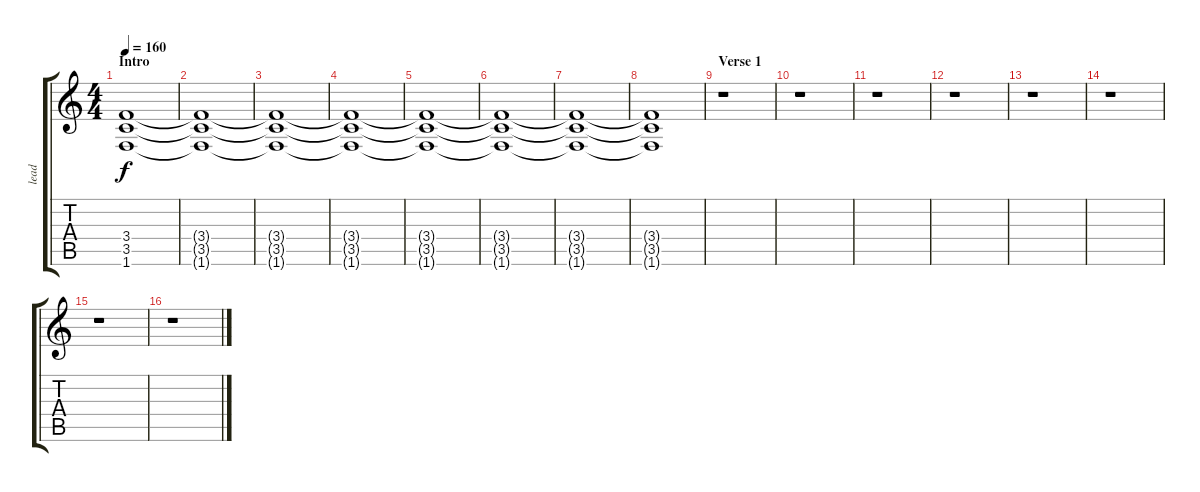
\track ("lead" "lead") {instrument overdrivenguitar}
\staff {score tabs}
\tuning (E4 B3 G3 D3 A2 E2) {hide}
\ts (4 4)
\section ("" "Intro")
\tempo 160
\clef g2
\ks c
(3.4 3.5 1.6).1{dy f instrument overdrivenguitar} |
(3.4{t} 3.5{t} 1.6{t}).1 |
(3.4{t} 3.5{t} 1.6{t}).1 |
(3.4{t} 3.5{t} 1.6{t}).1 |
(3.4{t} 3.5{t} 1.6{t}).1 |
(3.4{t} 3.5{t} 1.6{t}).1 |
(3.4{t} 3.5{t} 1.6{t}).1 |
(3.4{t} 3.5{t} 1.6{t}).1 |
\section ("" "Verse 1")
r.1 |
r.1 |
r.1 |
r.1 |
r.1 |
r.1 |
r.1 |
r.1
